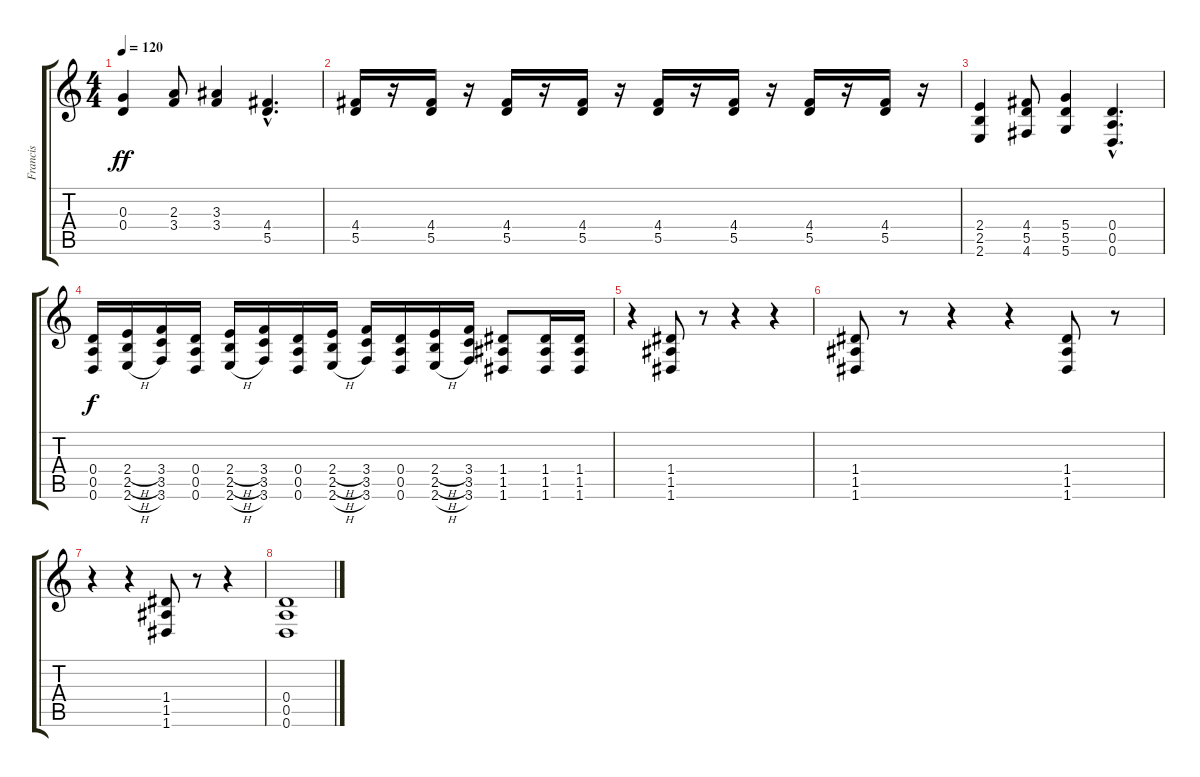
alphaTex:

\track ("Francis" "Francis") {instrument distortionguitar}
\staff {score tabs}
\tuning (E4 B3 G3 D3 A2 D2) {hide}
\ts (4 4)
\tempo 120
\clef g2
\ks c
(0.3 0.4).4{dy ff} (2.3 3.4).8 (3.3 3.4).4 (4.4{hac} 5.5{hac}).4{d} |
(4.4 5.5).16 r.16 (4.4 5.5).16 r.16 (4.4 5.5).16 r.16 (4.4 5.5).16 r.16 (4.4 5.5).16 r.16 (4.4 5.5).16 r.16 (4.4 5.5).16 r.16 (4.4 5.5).16 r.16 |
(2.4 2.5 2.6).4 (4.4 5.5 4.6).8 (5.4 5.5 5.6).4 (0.4{hac} 0.5{hac} 0.6{hac}).4{d} |
(0.4 0.5 0.6).16{dy f} (2.4{h} 2.5{h} 2.6{h}).16 (3.4 3.5 3.6).16 (0.4 0.5 0.6).16 (2.4{h} 2.5{h} 2.6{h}).16 (3.4 3.5 3.6).16 (0.4 0.5 0.6).16 (2.4{h} 2.5{h} 2.6{h}).16 (3.4 3.5 3.6).16 (0.4 0.5 0.6).16 (2.4{h} 2.5{h} 2.6{h}).16 (3.4 3.5 3.6).16 (1.4 1.5 1.6).8 (1.4 1.5 1.6).16 (1.4 1.5 1.6).16 |
r.4 (1.4 1.5 1.6).8 r.8 r.4 r.4 |
(1.4 1.5 1.6).8 r.8 r.4 r.4 (1.4 1.5 1.6).8 r.8 |
r.4 r.4 (1.4 1.5 1.6).8 r.8 r.4 |
(0.4 0.5 0.6).1
